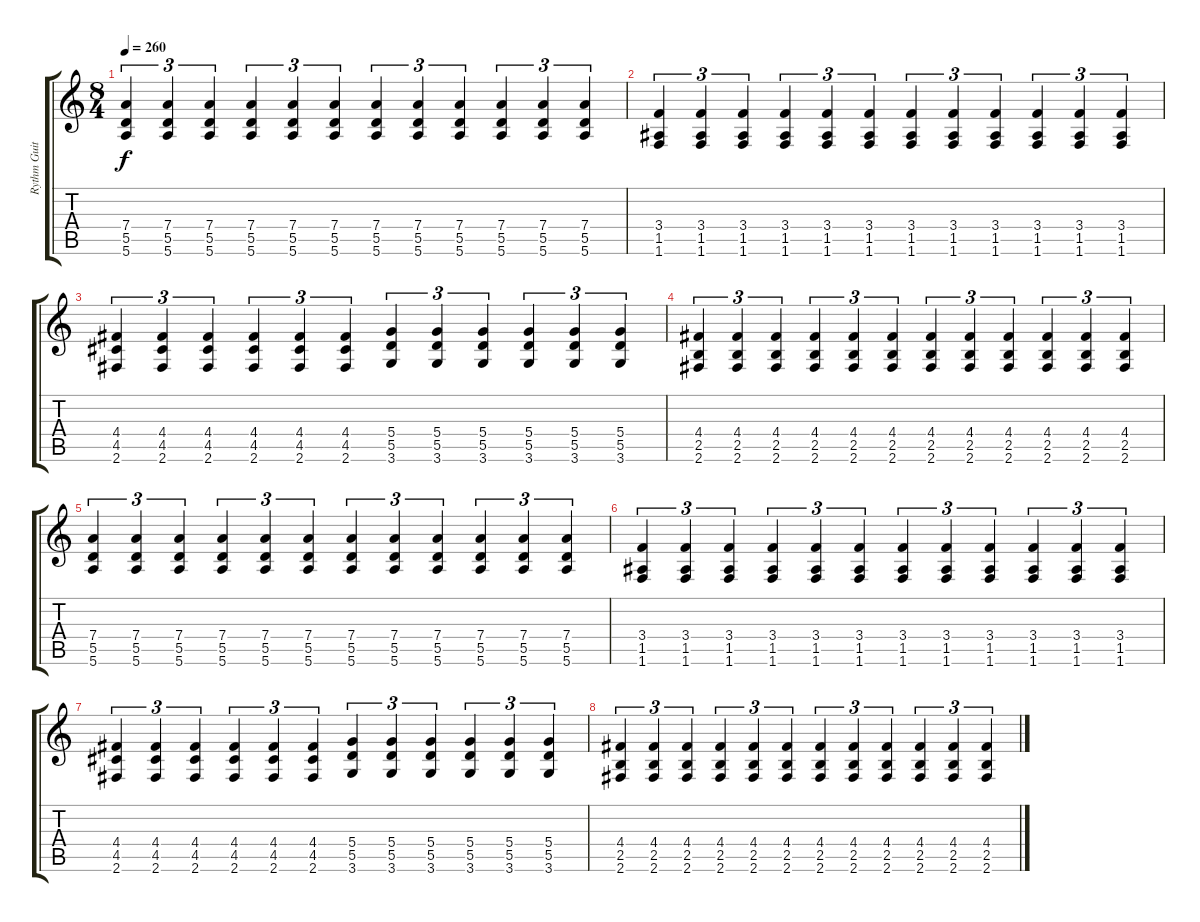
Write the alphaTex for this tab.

\track ("Rythm Guitar - > Silenoz" "Rythm Guit") {instrument distortionguitar}
\staff {score tabs}
\tuning (E4 B3 G3 D3 A2 E2) {hide}
\ts (8 4)
\tempo 260
\clef g2
\ks c
(7.4 5.5 5.6).4{tu (3 2) dy f} (7.4 5.5 5.6).4{tu (3 2)} (7.4 5.5 5.6).4{tu (3 2)} (7.4 5.5 5.6).4{tu (3 2)} (7.4 5.5 5.6).4{tu (3 2)} (7.4 5.5 5.6).4{tu (3 2)} (7.4 5.5 5.6).4{tu (3 2)} (7.4 5.5 5.6).4{tu (3 2)} (7.4 5.5 5.6).4{tu (3 2)} (7.4 5.5 5.6).4{tu (3 2)} (7.4 5.5 5.6).4{tu (3 2)} (7.4 5.5 5.6).4{tu (3 2)} |
(3.4 1.5 1.6).4{tu (3 2)} (3.4 1.5 1.6).4{tu (3 2)} (3.4 1.5 1.6).4{tu (3 2)} (3.4 1.5 1.6).4{tu (3 2)} (3.4 1.5 1.6).4{tu (3 2)} (3.4 1.5 1.6).4{tu (3 2)} (3.4 1.5 1.6).4{tu (3 2)} (3.4 1.5 1.6).4{tu (3 2)} (3.4 1.5 1.6).4{tu (3 2)} (3.4 1.5 1.6).4{tu (3 2)} (3.4 1.5 1.6).4{tu (3 2)} (3.4 1.5 1.6).4{tu (3 2)} |
(4.4 4.5 2.6).4{tu (3 2)} (4.4 4.5 2.6).4{tu (3 2)} (4.4 4.5 2.6).4{tu (3 2)} (4.4 4.5 2.6).4{tu (3 2)} (4.4 4.5 2.6).4{tu (3 2)} (4.4 4.5 2.6).4{tu (3 2)} (5.4 5.5 3.6).4{tu (3 2)} (5.4 5.5 3.6).4{tu (3 2)} (5.4 5.5 3.6).4{tu (3 2)} (5.4 5.5 3.6).4{tu (3 2)} (5.4 5.5 3.6).4{tu (3 2)} (5.4 5.5 3.6).4{tu (3 2)} |
(4.4 2.5 2.6).4{tu (3 2)} (4.4 2.5 2.6).4{tu (3 2)} (4.4 2.5 2.6).4{tu (3 2)} (4.4 2.5 2.6).4{tu (3 2)} (4.4 2.5 2.6).4{tu (3 2)} (4.4 2.5 2.6).4{tu (3 2)} (4.4 2.5 2.6).4{tu (3 2)} (4.4 2.5 2.6).4{tu (3 2)} (4.4 2.5 2.6).4{tu (3 2)} (4.4 2.5 2.6).4{tu (3 2)} (4.4 2.5 2.6).4{tu (3 2)} (4.4 2.5 2.6).4{tu (3 2)} |
(7.4 5.5 5.6).4{tu (3 2)} (7.4 5.5 5.6).4{tu (3 2)} (7.4 5.5 5.6).4{tu (3 2)} (7.4 5.5 5.6).4{tu (3 2)} (7.4 5.5 5.6).4{tu (3 2)} (7.4 5.5 5.6).4{tu (3 2)} (7.4 5.5 5.6).4{tu (3 2)} (7.4 5.5 5.6).4{tu (3 2)} (7.4 5.5 5.6).4{tu (3 2)} (7.4 5.5 5.6).4{tu (3 2)} (7.4 5.5 5.6).4{tu (3 2)} (7.4 5.5 5.6).4{tu (3 2)} |
(3.4 1.5 1.6).4{tu (3 2)} (3.4 1.5 1.6).4{tu (3 2)} (3.4 1.5 1.6).4{tu (3 2)} (3.4 1.5 1.6).4{tu (3 2)} (3.4 1.5 1.6).4{tu (3 2)} (3.4 1.5 1.6).4{tu (3 2)} (3.4 1.5 1.6).4{tu (3 2)} (3.4 1.5 1.6).4{tu (3 2)} (3.4 1.5 1.6).4{tu (3 2)} (3.4 1.5 1.6).4{tu (3 2)} (3.4 1.5 1.6).4{tu (3 2)} (3.4 1.5 1.6).4{tu (3 2)} |
(4.4 4.5 2.6).4{tu (3 2)} (4.4 4.5 2.6).4{tu (3 2)} (4.4 4.5 2.6).4{tu (3 2)} (4.4 4.5 2.6).4{tu (3 2)} (4.4 4.5 2.6).4{tu (3 2)} (4.4 4.5 2.6).4{tu (3 2)} (5.4 5.5 3.6).4{tu (3 2)} (5.4 5.5 3.6).4{tu (3 2)} (5.4 5.5 3.6).4{tu (3 2)} (5.4 5.5 3.6).4{tu (3 2)} (5.4 5.5 3.6).4{tu (3 2)} (5.4 5.5 3.6).4{tu (3 2)} |
(4.4 2.5 2.6).4{tu (3 2)} (4.4 2.5 2.6).4{tu (3 2)} (4.4 2.5 2.6).4{tu (3 2)} (4.4 2.5 2.6).4{tu (3 2)} (4.4 2.5 2.6).4{tu (3 2)} (4.4 2.5 2.6).4{tu (3 2)} (4.4 2.5 2.6).4{tu (3 2)} (4.4 2.5 2.6).4{tu (3 2)} (4.4 2.5 2.6).4{tu (3 2)} (4.4 2.5 2.6).4{tu (3 2)} (4.4 2.5 2.6).4{tu (3 2)} (4.4 2.5 2.6).4{tu (3 2)}
